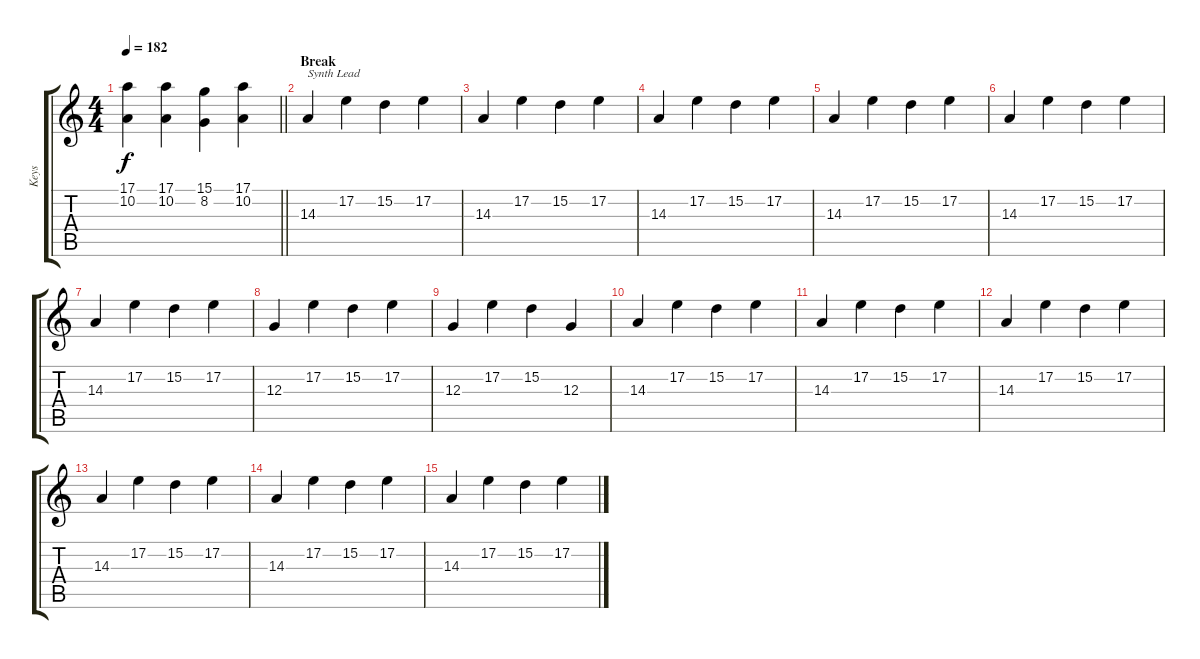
\track ("Keys" "Keys") {instrument lead1square}
\staff {score tabs}
\tuning (E4 B3 G3 D3 A2 E2) {hide}
\ts (4 4)
\tempo 182
\clef g2
\barLineRight lightlight
\ks c
(17.1{t} 10.2{t}).4{dy f} (17.1 10.2).4 (15.1 8.2).4 (17.1 10.2).4 |
\section ("" "Break")
14.3.4{txt "Synth Lead" volume 10 instrument lead1square} 17.2.4 15.2.4 17.2.4 |
14.3.4 17.2.4 15.2.4 17.2.4 |
14.3.4 17.2.4 15.2.4 17.2.4 |
14.3.4 17.2.4 15.2.4 17.2.4 |
14.3.4 17.2.4 15.2.4 17.2.4 |
14.3.4 17.2.4 15.2.4 17.2.4 |
12.3.4 17.2.4 15.2.4 17.2.4 |
12.3.4 17.2.4 15.2.4 12.3.4 |
14.3.4 17.2.4 15.2.4 17.2.4 |
14.3.4 17.2.4 15.2.4 17.2.4 |
14.3.4 17.2.4 15.2.4 17.2.4 |
14.3.4 17.2.4 15.2.4 17.2.4 |
14.3.4 17.2.4 15.2.4 17.2.4 |
14.3.4 17.2.4 15.2.4 17.2.4
